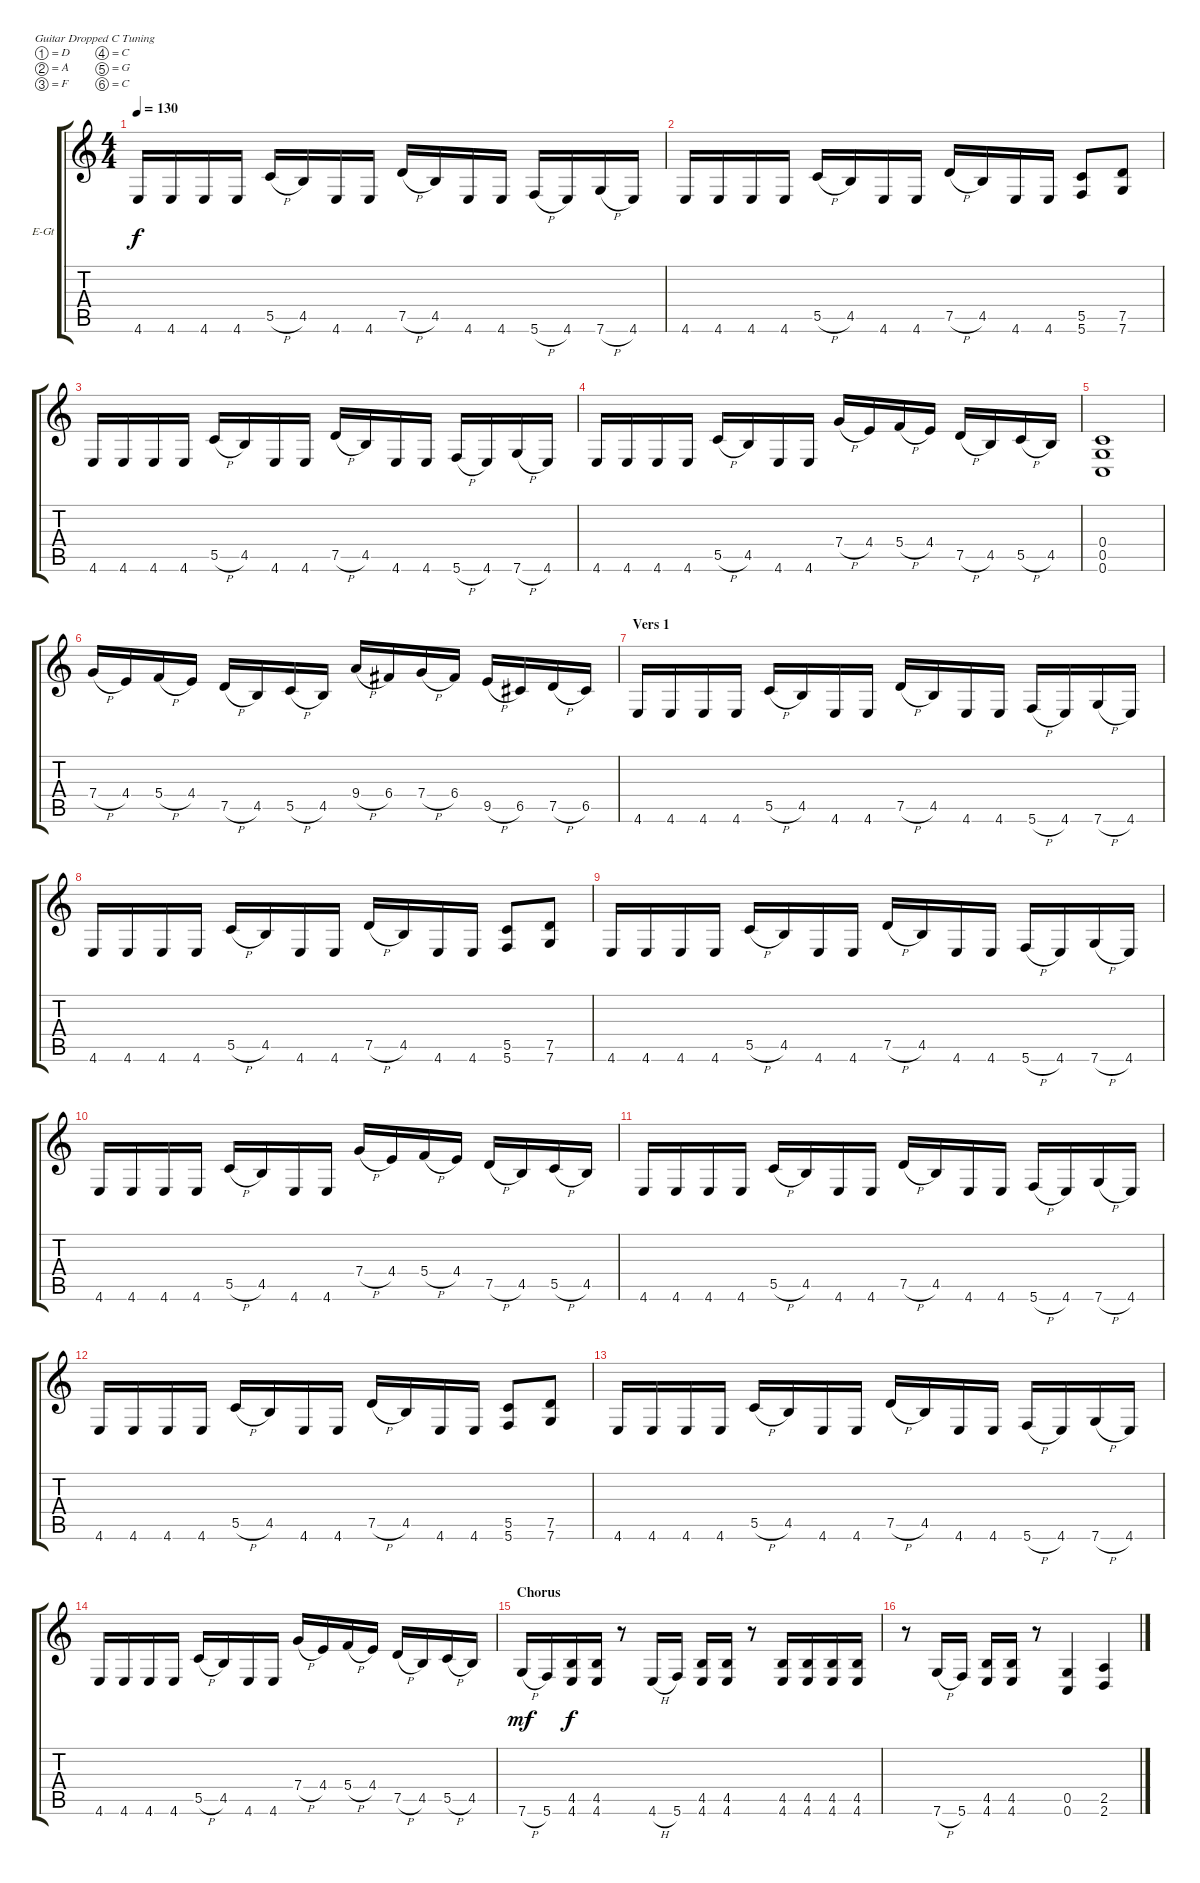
\bracketExtendMode groupsimilarinstruments
\firstSystemTrackNameOrientation horizontal
\otherSystemsTrackNameOrientation horizontal
\track ("Michael Paget " "E-Gt") {instrument distortionguitar}
\staff {score tabs}
\tuning (D4 A3 F3 C3 G2 C2)
\ts (4 4)
\tempo 130
\clef g2
\ks c
4.6.16{dy f} 4.6.16 4.6.16 4.6.16 5.5{h}.16 4.5.16 4.6.16 4.6.16 7.5{h}.16 4.5.16 4.6.16 4.6.16 5.6{h}.16 4.6.16 7.6{h}.16 4.6.16 |
4.6.16 4.6.16 4.6.16 4.6.16 5.5{h}.16 4.5.16 4.6.16 4.6.16 7.5{h}.16 4.5.16 4.6.16 4.6.16 (5.5 5.6).8 (7.5 7.6).8 |
4.6.16 4.6.16 4.6.16 4.6.16 5.5{h}.16 4.5.16 4.6.16 4.6.16 7.5{h}.16 4.5.16 4.6.16 4.6.16 5.6{h}.16 4.6.16 7.6{h}.16 4.6.16 |
4.6.16 4.6.16 4.6.16 4.6.16 5.5{h}.16 4.5.16 4.6.16 4.6.16 7.4{h}.16 4.4.16 5.4{h}.16 4.4.16 7.5{h}.16 4.5.16 5.5{h}.16 4.5.16 |
(0.4 0.5 0.6).1 |
7.4{h}.16 4.4.16 5.4{h}.16 4.4.16 7.5{h}.16 4.5.16 5.5{h}.16 4.5.16 9.4{h}.16 6.4.16 7.4{h}.16 6.4.16 9.5{h}.16 6.5.16 7.5{h}.16 6.5.16 |
\section ("" "Vers 1")
4.6.16 4.6.16 4.6.16 4.6.16 5.5{h}.16 4.5.16 4.6.16 4.6.16 7.5{h}.16 4.5.16 4.6.16 4.6.16 5.6{h}.16 4.6.16 7.6{h}.16 4.6.16 |
4.6.16 4.6.16 4.6.16 4.6.16 5.5{h}.16 4.5.16 4.6.16 4.6.16 7.5{h}.16 4.5.16 4.6.16 4.6.16 (5.5 5.6).8 (7.5 7.6).8 |
4.6.16 4.6.16 4.6.16 4.6.16 5.5{h}.16 4.5.16 4.6.16 4.6.16 7.5{h}.16 4.5.16 4.6.16 4.6.16 5.6{h}.16 4.6.16 7.6{h}.16 4.6.16 |
4.6.16 4.6.16 4.6.16 4.6.16 5.5{h}.16 4.5.16 4.6.16 4.6.16 7.4{h}.16 4.4.16 5.4{h}.16 4.4.16 7.5{h}.16 4.5.16 5.5{h}.16 4.5.16 |
4.6.16 4.6.16 4.6.16 4.6.16 5.5{h}.16 4.5.16 4.6.16 4.6.16 7.5{h}.16 4.5.16 4.6.16 4.6.16 5.6{h}.16 4.6.16 7.6{h}.16 4.6.16 |
4.6.16 4.6.16 4.6.16 4.6.16 5.5{h}.16 4.5.16 4.6.16 4.6.16 7.5{h}.16 4.5.16 4.6.16 4.6.16 (5.5 5.6).8 (7.5 7.6).8 |
4.6.16 4.6.16 4.6.16 4.6.16 5.5{h}.16 4.5.16 4.6.16 4.6.16 7.5{h}.16 4.5.16 4.6.16 4.6.16 5.6{h}.16 4.6.16 7.6{h}.16 4.6.16 |
4.6.16 4.6.16 4.6.16 4.6.16 5.5{h}.16 4.5.16 4.6.16 4.6.16 7.4{h}.16 4.4.16 5.4{h}.16 4.4.16 7.5{h}.16 4.5.16 5.5{h}.16 4.5.16 |
\section ("" "Chorus")
7.6{h}.16{dy mf} 5.6.16 (4.5 4.6).16{dy f} (4.5 4.6).16 r.8 4.6{h}.16 5.6.16 (4.5 4.6).16 (4.5 4.6).16 r.8 (4.5 4.6).16 (4.5 4.6).16 (4.5 4.6).16 (4.5 4.6).16 |
r.8 7.6{h}.16 5.6.16 (4.5 4.6).16 (4.5 4.6).16 r.8 (0.5 0.6).4 (2.5 2.6).4
